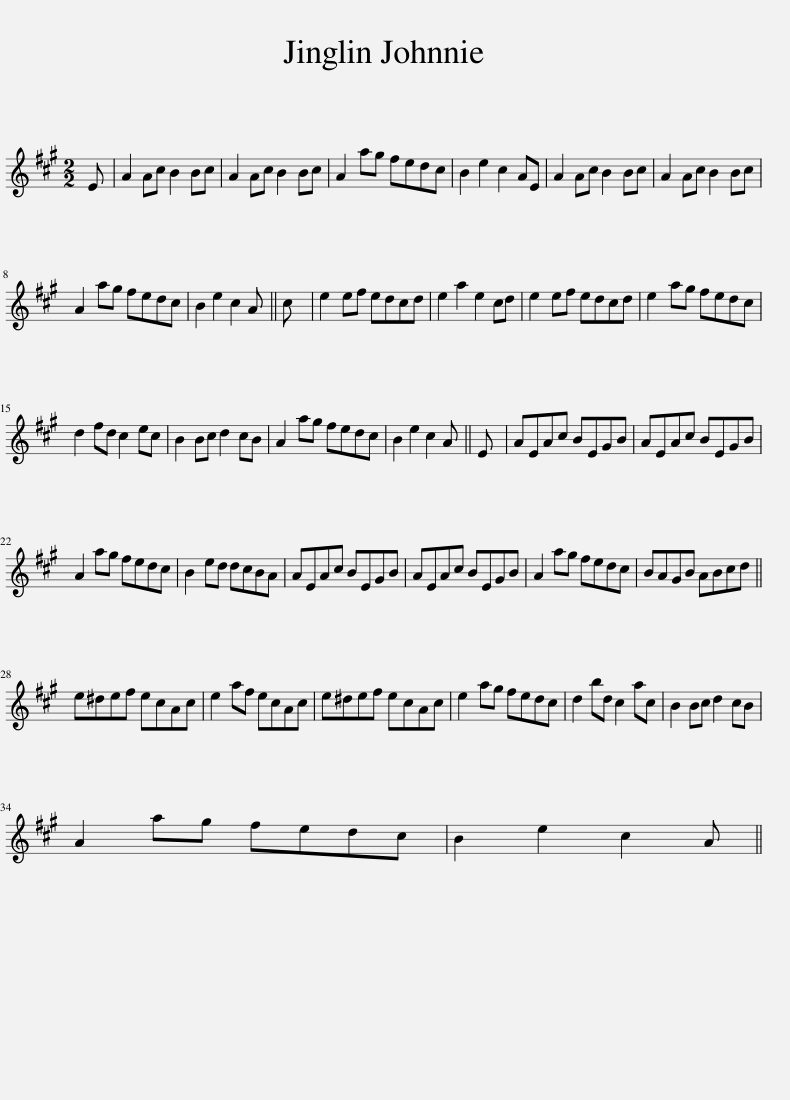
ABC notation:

X:1
L:1/8
M:2/2
I:linebreak $
K:A
V:1 treble
V:1
 E | A2 Ac B2 Bc | A2 Ac B2 Bc | A2 ag fedc | B2 e2 c2 AE | %5
 A2 Ac B2 Bc | A2 Ac B2 Bc |$ A2 ag fedc | B2 e2 c2 A || c | %10
 e2 ef edcd | e2 a2 e2 cd | e2 ef edcd | e2 ag fedc |$ d2 fd c2 ec | %15
 B2 Bc d2 cB | A2 ag fedc | B2 e2 c2 A || E | AEAc BEGB | %20
 AEAc BEGB |$ A2 ag fedc | B2 ed dcBA | AEAc BEGB | AEAc BEGB | %25
 A2 ag fedc | BAGB ABcd ||$ e^def ecAc | e2 af ecAc | e^def ecAc | %30
 e2 ag fedc | d2 bd c2 ac | B2 Bc d2 cB |$ A2 ag fedc | B2 e2 c2 A || %35
